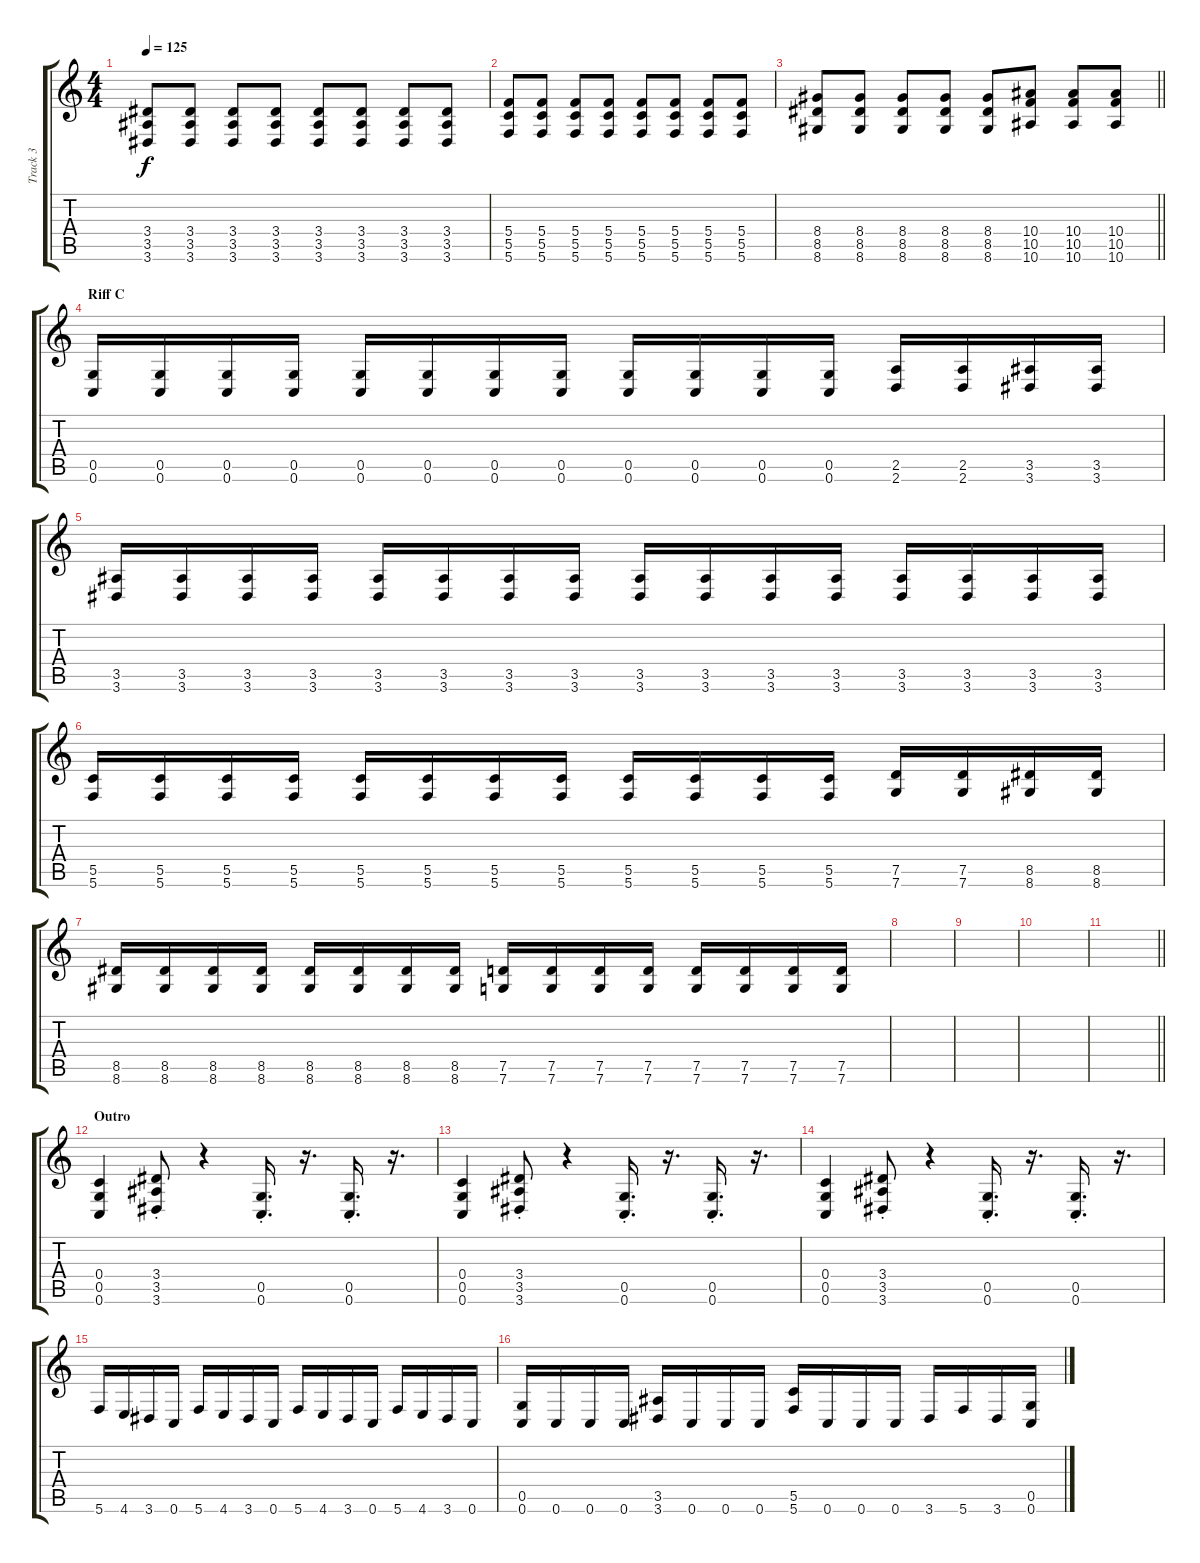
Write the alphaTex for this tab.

\track ("Track 3" "Track 3") {instrument overdrivenguitar}
\staff {score tabs}
\tuning (D4 A3 F3 C3 G2 C2) {hide}
\ts (4 4)
\tempo 125
\clef g2
\ks c
(3.4 3.5 3.6).8{dy f} (3.4 3.5 3.6).8 (3.4 3.5 3.6).8 (3.4 3.5 3.6).8 (3.4 3.5 3.6).8 (3.4 3.5 3.6).8 (3.4 3.5 3.6).8 (3.4 3.5 3.6).8 |
(5.4 5.5 5.6).8 (5.4 5.5 5.6).8 (5.4 5.5 5.6).8 (5.4 5.5 5.6).8 (5.4 5.5 5.6).8 (5.4 5.5 5.6).8 (5.4 5.5 5.6).8 (5.4 5.5 5.6).8 |
\barLineRight lightlight
(8.4 8.5 8.6).8 (8.4 8.5 8.6).8 (8.4 8.5 8.6).8 (8.4 8.5 8.6).8 (8.4 8.5 8.6).8 (10.4 10.5 10.6).8 (10.4 10.5 10.6).8 (10.4 10.5 10.6).8 |
\section ("" "Riff C")
(0.5 0.6).16 (0.5 0.6).16 (0.5 0.6).16 (0.5 0.6).16 (0.5 0.6).16 (0.5 0.6).16 (0.5 0.6).16 (0.5 0.6).16 (0.5 0.6).16 (0.5 0.6).16 (0.5 0.6).16 (0.5 0.6).16 (2.5 2.6).16 (2.5 2.6).16 (3.5 3.6).16 (3.5 3.6).16 |
(3.5 3.6).16 (3.5 3.6).16 (3.5 3.6).16 (3.5 3.6).16 (3.5 3.6).16 (3.5 3.6).16 (3.5 3.6).16 (3.5 3.6).16 (3.5 3.6).16 (3.5 3.6).16 (3.5 3.6).16 (3.5 3.6).16 (3.5 3.6).16 (3.5 3.6).16 (3.5 3.6).16 (3.5 3.6).16 |
(5.5 5.6).16 (5.5 5.6).16 (5.5 5.6).16 (5.5 5.6).16 (5.5 5.6).16 (5.5 5.6).16 (5.5 5.6).16 (5.5 5.6).16 (5.5 5.6).16 (5.5 5.6).16 (5.5 5.6).16 (5.5 5.6).16 (7.5 7.6).16 (7.5 7.6).16 (8.5 8.6).16 (8.5 8.6).16 |
(8.5 8.6).16 (8.5 8.6).16 (8.5 8.6).16 (8.5 8.6).16 (8.5 8.6).16 (8.5 8.6).16 (8.5 8.6).16 (8.5 8.6).16 (7.5 7.6).16 (7.5 7.6).16 (7.5 7.6).16 (7.5 7.6).16 (7.5 7.6).16 (7.5 7.6).16 (7.5 7.6).16 (7.5 7.6).16 |
|
|
|
\barLineRight lightlight
|
\section ("" "Outro")
(0.4 0.5 0.6).4 (3.4 3.5 3.6{st}).8 r.4 (0.5 0.6{st}).16{d} r.16{d} (0.5 0.6{st}).16{d} r.16{d} |
(0.4 0.5 0.6).4 (3.4 3.5 3.6{st}).8 r.4 (0.5 0.6{st}).16{d} r.16{d} (0.5 0.6{st}).16{d} r.16{d} |
(0.4 0.5 0.6).4 (3.4 3.5 3.6{st}).8 r.4 (0.5 0.6{st}).16{d} r.16{d} (0.5 0.6{st}).16{d} r.16{d} |
5.6.16 4.6.16 3.6.16 0.6.16 5.6.16 4.6.16 3.6.16 0.6.16 5.6.16 4.6.16 3.6.16 0.6.16 5.6.16 4.6.16 3.6.16 0.6.16 |
(0.5 0.6).16 0.6.16 0.6.16 0.6.16 (3.5 3.6).16 0.6.16 0.6.16 0.6.16 (5.5 5.6).16 0.6.16 0.6.16 0.6.16 3.6.16 5.6.16 3.6.16 (0.5 0.6).16
